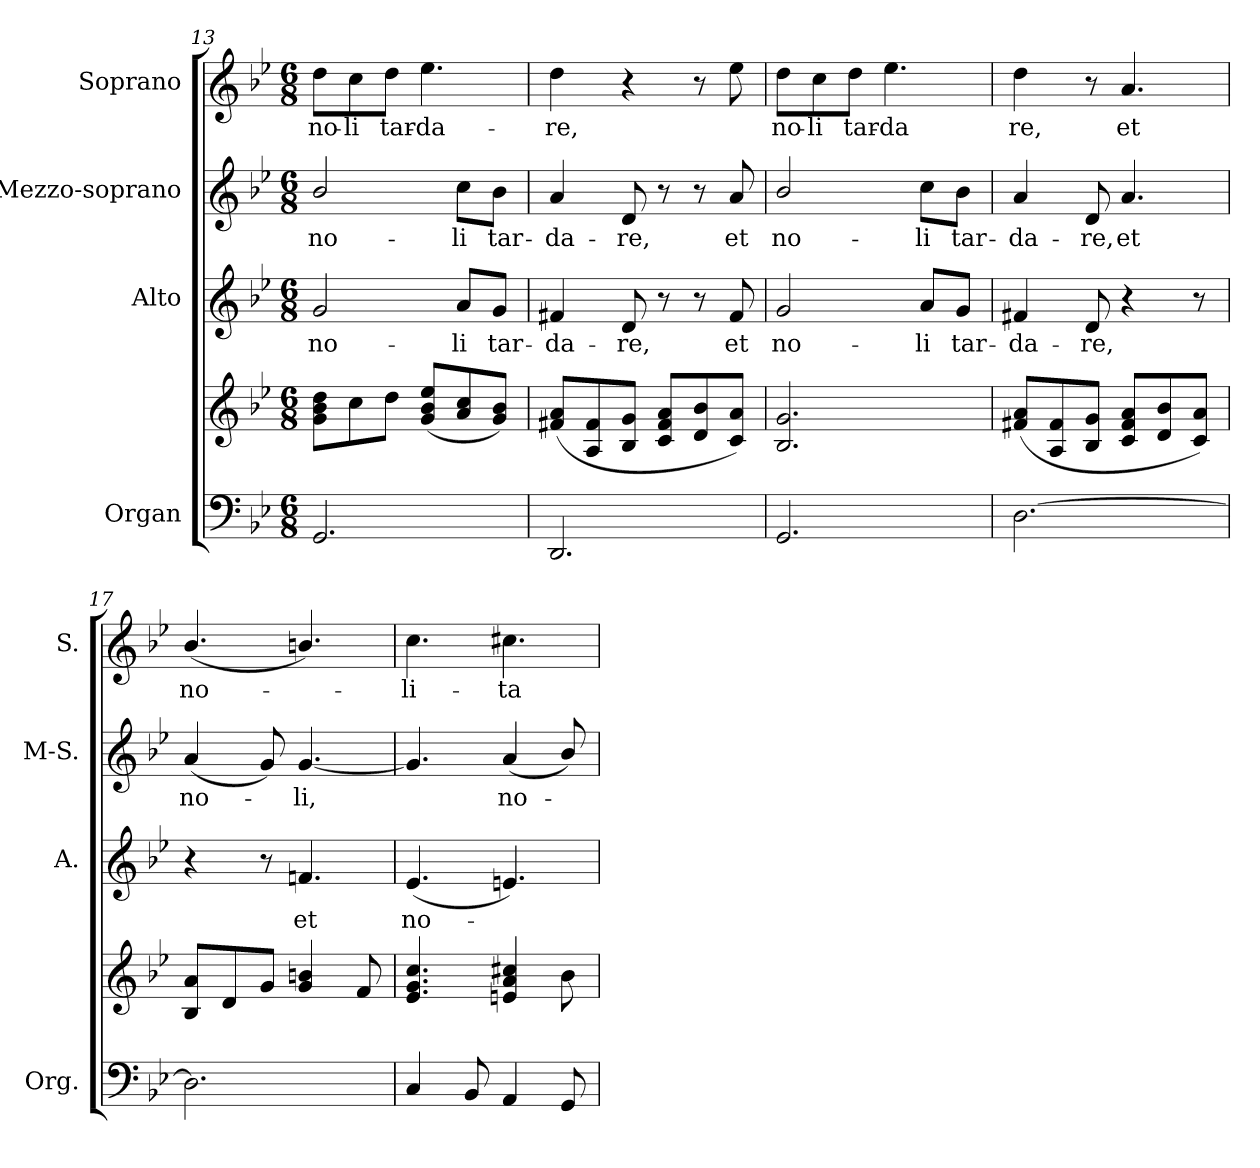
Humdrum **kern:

**kern	**kern	**kern	**text	**kern	**text	**kern	**text
*part4	*part4	*part3	*part3	*part2	*part2	*part1	*part1
*staff5	*staff4	*staff3	*staff3	*staff2	*staff2	*staff1	*staff1
*I"Organ	*	*I"Alto	*	*I"Mezzo-soprano	*	*I"Soprano	*
*I'Org.	*	*I'A.	*	*I'M-S.	*	*I'S.	*
*clefF4	*clefG2	*clefG2	*	*clefG2	*	*clefG2	*
*k[b-e-]	*k[b-e-]	*k[b-e-]	*	*k[b-e-]	*	*k[b-e-]	*
*B-:	*B-:	*B-:	*	*B-:	*	*B-:	*
*M6/8	*M6/8	*M6/8	*	*M6/8	*	*M6/8	*
=13	=13	=13	=13	=13	=13	=13	=13
!	!	!	!LO:LY:b:color=#000000	!	!	!	!
!	!	!	!	!	!LO:LY:b:color=#000000	!	!
!	!	!	!	!	!	!	!LO:LY:b:color=#000000
2.GGi/	8gi\ 8b-i 8ddiL	2gi/	no-	2b-i/	no-	8ddi\L	no-
!	!	!	!	!	!	!	!LO:LY:b:color=#000000
.	8cci\	.	.	.	.	8cci\	-li
!	!	!	!	!	!	!	!LO:LY:b:color=#000000
.	8ddi\J	.	.	.	.	8ddi\J	tar-
!	!	!	!	!	!	!	!LO:LY:b:color=#000000
.	(8gi/ 8b-i 8ee-iL	.	.	.	.	4.ee-i\	-da-
!	!	!	!LO:LY:b:color=#000000	!	!	!	!
!	!	!	!	!	!LO:LY:b:color=#000000	!	!
.	8ai/ 8cci	8ai/L	-li	8cci\L	-li	.	.
!	!	!	!LO:LY:b:color=#000000	!	!	!	!
!	!	!	!	!	!LO:LY:b:color=#000000	!	!
.	8gi/ 8b-iJ)	8gi/J	tar-	8b-i\J	tar-	.	.
=14	=14	=14	=14	=14	=14	=14	=14
!	!	!	!LO:LY:b:color=#000000	!	!	!	!
!	!	!	!	!	!LO:LY:b:color=#000000	!	!
!	!	!	!	!	!	!	!LO:LY:b:color=#000000
2.DDi/	(8f#Xi/ 8aiL	4f#Xi/	-da-	4ai/	-da-	4ddi\	-re,
.	8Ai/ 8f#i	.	.	.	.	.	.
!	!	!	!LO:LY:b:color=#000000	!	!	!	!
!	!	!	!	!	!LO:LY:b:color=#000000	!	!
.	8B-i/ 8giJ	8di/	-re,	8di/	-re,	4r	.
.	8ci/ 8f#i 8aiL	8r	.	8r	.	.	.
!	!	!	!	!	!	!	!LO:LY:b:color=#000000
.	8di/ 8b-i	8r	.	8r	.	8r	et
!	!	!	!LO:LY:b:color=#000000	!	!	!	!
!	!	!	!	!	!LO:LY:b:color=#000000	!	!
.	8ci/ 8aiJ)	8f#i/	et	8ai/	et	8ee-i\	.
=15	=15	=15	=15	=15	=15	=15	=15
!	!	!	!LO:LY:b:color=#000000	!	!	!	!
!	!	!	!	!	!LO:LY:b:color=#000000	!	!
!	!	!	!	!	!	!	!LO:LY:b:color=#000000
2.GGi/	2.B-i/ 2.gi	2gi/	no-	2b-i/	no-	8ddi\L	no-
!	!	!	!	!	!	!	!LO:LY:b:color=#000000
.	.	.	.	.	.	8cci\	-li
!	!	!	!	!	!	!	!LO:LY:b:color=#000000
.	.	.	.	.	.	8ddi\J	tar-
!	!	!	!	!	!	!	!LO:LY:b:color=#000000
.	.	.	.	.	.	4.ee-i\	-da
!	!	!	!LO:LY:b:color=#000000	!	!	!	!
!	!	!	!	!	!LO:LY:b:color=#000000	!	!
.	.	8ai/L	-li	8cci\L	-li	.	.
!	!	!	!LO:LY:b:color=#000000	!	!	!	!
!	!	!	!	!	!LO:LY:b:color=#000000	!	!
.	.	8gi/J	tar-	8b-i\J	tar-	.	.
!!LO:LB:g=z
=16	=16	=16	=16	=16	=16	=16	=16
!	!	!	!LO:LY:b:color=#000000	!	!	!	!
!	!	!	!	!	!LO:LY:b:color=#000000	!	!
!	!	!	!	!	!	!	!LO:LY:b:color=#000000
[2.Di\	(8f#Xi/ 8aiL	4f#Xi/	-da-	4ai/	-da-	4ddi\	re,
.	8Ai/ 8f#i	.	.	.	.	.	.
!	!	!	!LO:LY:b:color=#000000	!	!	!	!
!	!	!	!	!	!LO:LY:b:color=#000000	!	!
.	8B-i/ 8giJ	8di/	-re,	8di/	-re,	8r	.
!	!	!	!	!	!LO:LY:b:color=#000000	!	!
!	!	!	!	!	!	!	!LO:LY:b:color=#000000
.	8ci/ 8f#i 8aiL	4r	.	4.ai/	et	4.ai/	et
.	8di/ 8b-i	.	.	.	.	.	.
.	8ci/ 8aiJ)	8r	.	.	.	.	.
=17	=17	=17	=17	=17	=17	=17	=17
!	!	!	!	!	!LO:LY:b:color=#000000	!	!
!	!	!	!	!	!	!	!LO:LY:b:color=#000000
2.Di\]	8B-i/ 8aiL	4r	.	(4ai/	no-	(4.b-i/	no-
.	8di/	.	.	.	.	.	.
.	8gi/J	8r	.	8gi/)	.	.	.
!	!	!	!LO:LY:b:color=#000000	!	!	!	!
!	!	!	!	!	!LO:LY:b:color=#000000	!	!
.	4gi/ 4bni	4.fni/	et	[4.gi/	-li,	4.bni/)	.
.	8fi/	.	.	.	.	.	.
=18	=18	=18	=18	=18	=18	=18	=18
!	!	!	!LO:LY:b:color=#000000	!	!	!	!
!	!	!	!	!	!	!	!LO:LY:b:color=#000000
4Ci/	4.e-i/ 4.gi 4.cci	(4.e-i/	no-	4.gi/]	.	4.cci\	-li-
8BB-i/	.	.	.	.	.	.	.
!	!	!	!	!	!LO:LY:b:color=#000000	!	!
!	!	!	!	!	!	!	!LO:LY:b:color=#000000
4AAi/	4eni/ 4ai 4cc#Xi	4.eni/)	.	(4ai/	no-	4.cc#Xi\	-ta-
8GGi/	8b-i\	.	.	8b-i/)	.	.	.
=	=	=	=	=	=	=	=
*-	*-	*-	*-	*-	*-	*-	*-
